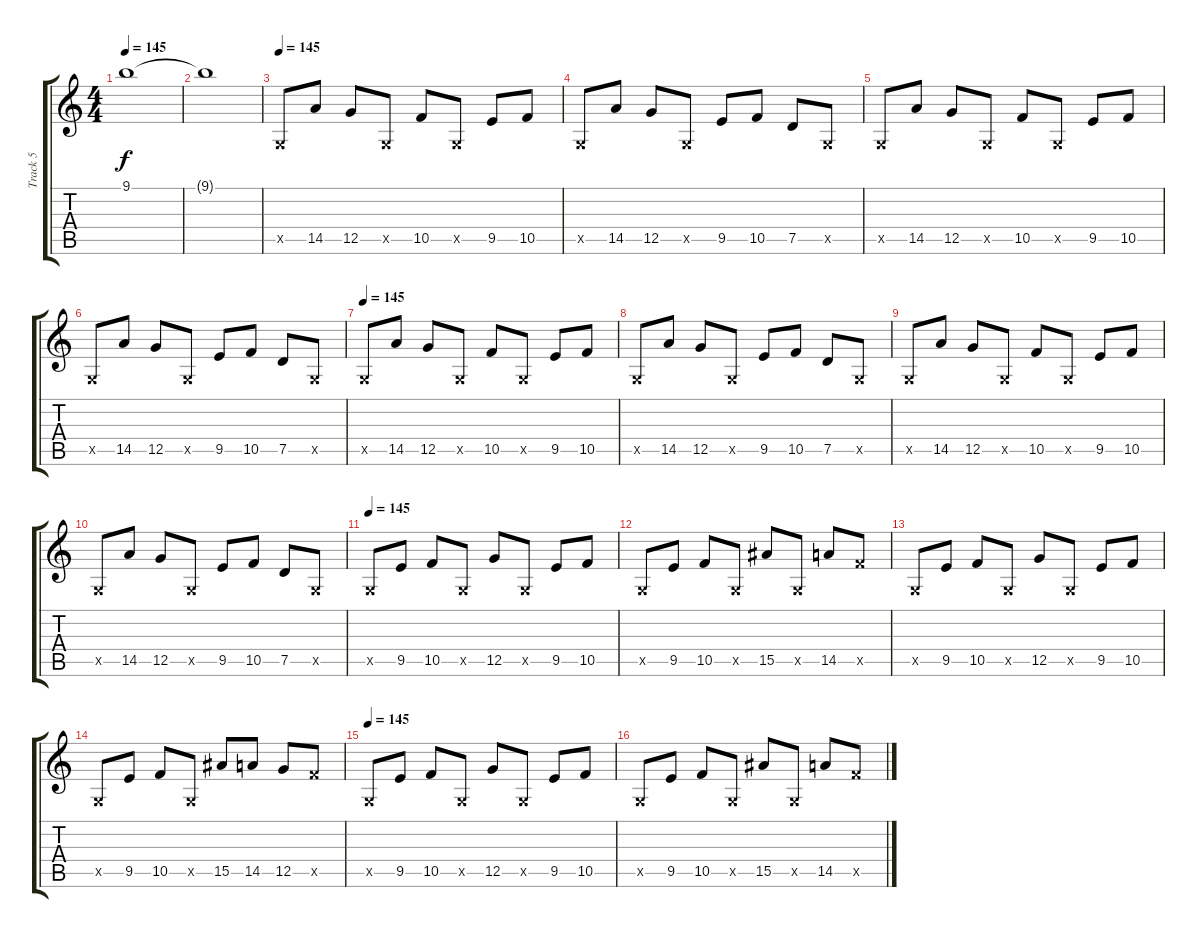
\track ("Track 5" "Track 5") {instrument distortionguitar}
\staff {score tabs}
\tuning (D4 A3 F3 C3 G2 D2) {hide}
\ts (4 4)
\tempo 145
\clef g2
\ks c
9.1{t}.1{dy f} |
9.1{t}.1 |
\tempo 145
0.5{x}.8 14.5.8 12.5.8 0.5{x}.8 10.5.8 0.5{x}.8 9.5.8 10.5.8 |
0.5{x}.8 14.5.8 12.5.8 0.5{x}.8 9.5.8 10.5.8 7.5.8 0.5{x}.8 |
0.5{x}.8 14.5.8 12.5.8 0.5{x}.8 10.5.8 0.5{x}.8 9.5.8 10.5.8 |
0.5{x}.8 14.5.8 12.5.8 0.5{x}.8 9.5.8 10.5.8 7.5.8 0.5{x}.8 |
\tempo 145
0.5{x}.8 14.5.8 12.5.8 0.5{x}.8 10.5.8 0.5{x}.8 9.5.8 10.5.8 |
0.5{x}.8 14.5.8 12.5.8 0.5{x}.8 9.5.8 10.5.8 7.5.8 0.5{x}.8 |
0.5{x}.8 14.5.8 12.5.8 0.5{x}.8 10.5.8 0.5{x}.8 9.5.8 10.5.8 |
0.5{x}.8 14.5.8 12.5.8 0.5{x}.8 9.5.8 10.5.8 7.5.8 0.5{x}.8 |
\tempo 145
0.5{x}.8 9.5.8 10.5.8 0.5{x}.8 12.5.8 0.5{x}.8 9.5.8 10.5.8 |
0.5{x}.8 9.5.8 10.5.8 0.5{x}.8 15.5.8 0.5{x}.8 14.5.8 10.5{x}.8 |
0.5{x}.8 9.5.8 10.5.8 0.5{x}.8 12.5.8 0.5{x}.8 9.5.8 10.5.8 |
0.5{x}.8 9.5.8 10.5.8 0.5{x}.8 15.5.8 14.5.8 12.5.8 10.5{x}.8 |
\tempo 145
0.5{x}.8 9.5.8 10.5.8 0.5{x}.8 12.5.8 0.5{x}.8 9.5.8 10.5.8 |
0.5{x}.8 9.5.8 10.5.8 0.5{x}.8 15.5.8 0.5{x}.8 14.5.8 10.5{x}.8
